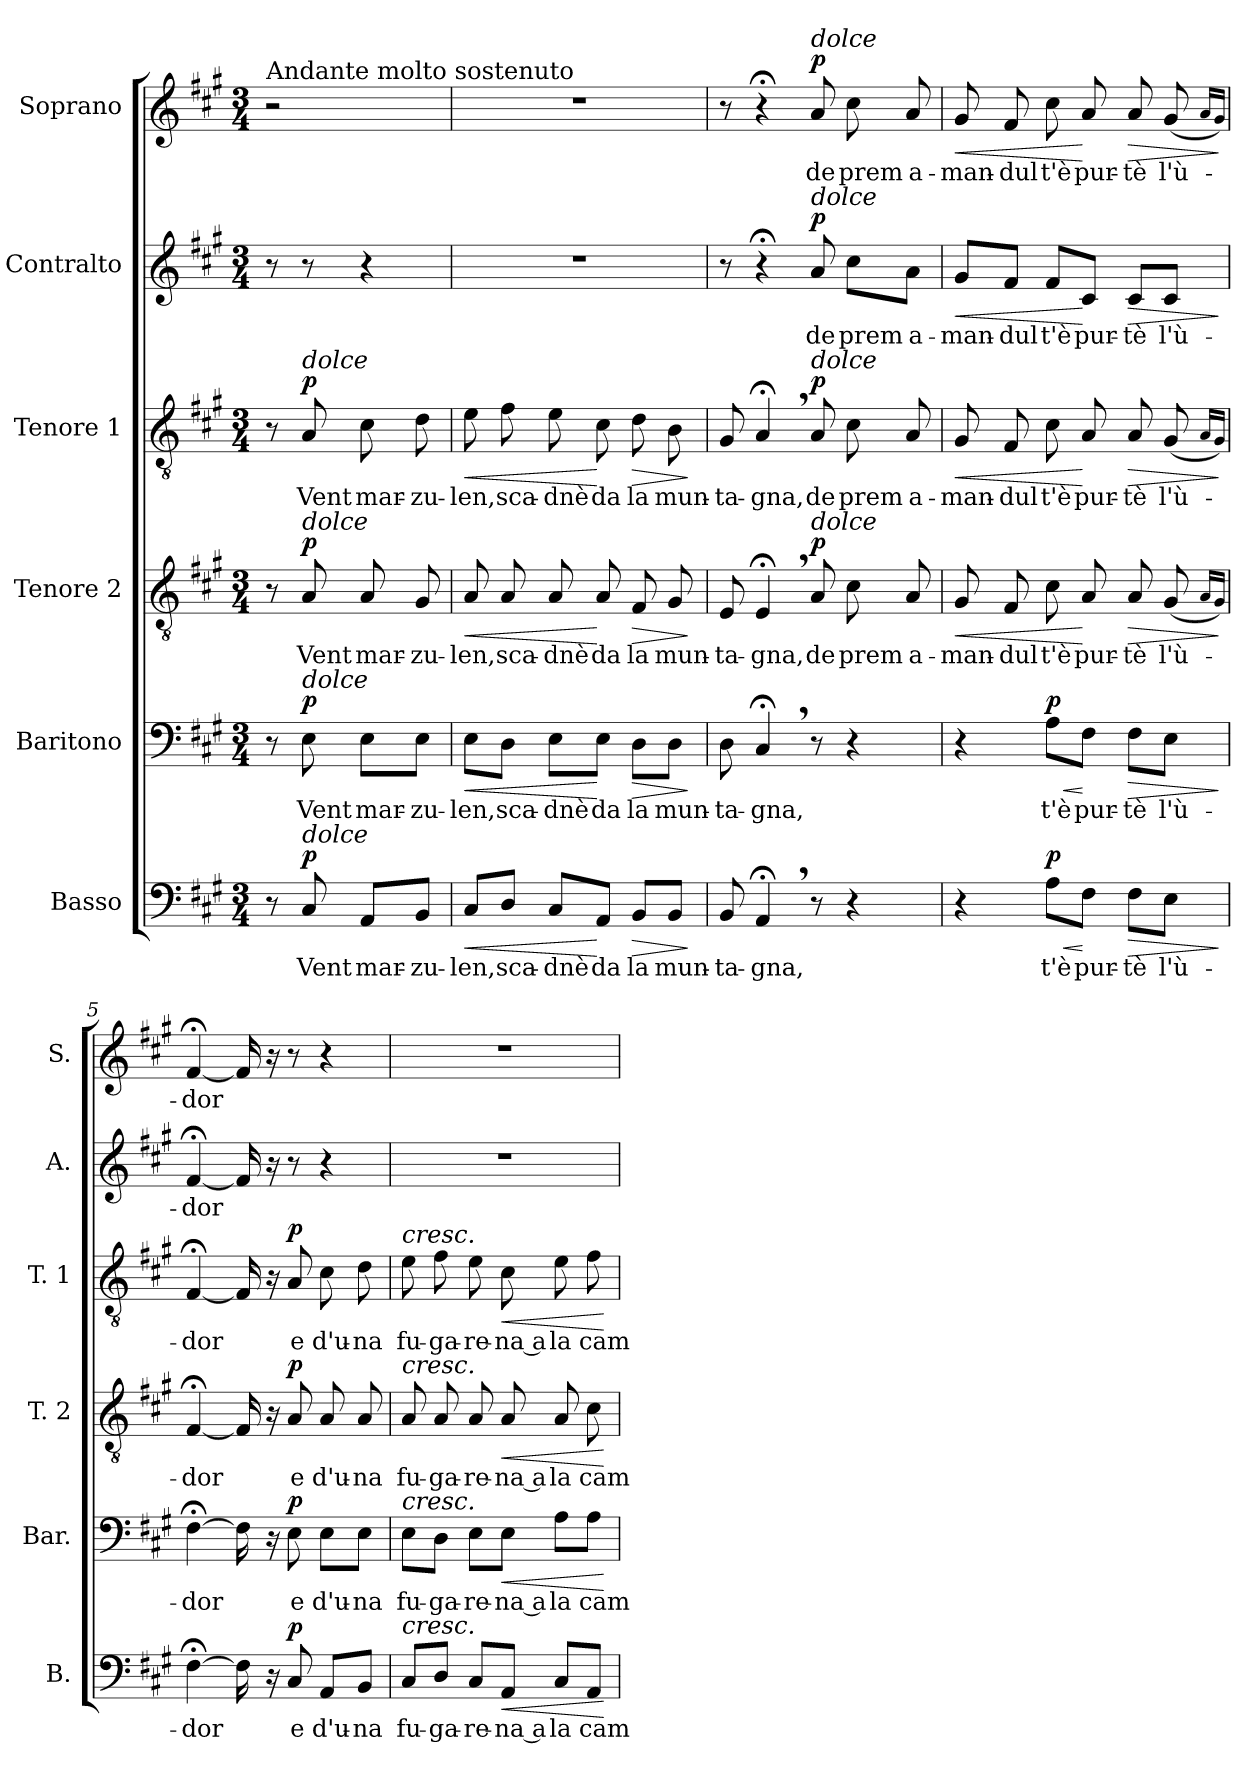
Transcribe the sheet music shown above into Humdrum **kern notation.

**kern	**text	**dynam	**kern	**text	**dynam	**kern	**text	**dynam	**kern	**text	**dynam	**kern	**text	**dynam	**kern	**text	**dynam
*part6	*part6	*part6	*part5	*part5	*part5	*part4	*part4	*part4	*part3	*part3	*part3	*part2	*part2	*part2	*part1	*part1	*part1
*staff6	*staff6	*staff6	*staff5	*staff5	*staff5	*staff4	*staff4	*staff4	*staff3	*staff3	*staff3	*staff2	*staff2	*staff2	*staff1	*staff1	*staff1
*I"Basso	*	*	*I"Baritono	*	*	*I"Tenore 2	*	*	*I"Tenore 1	*	*	*I"Contralto	*	*	*I"Soprano	*	*
*I'B.	*	*	*I'Bar.	*	*	*I'T. 2	*	*	*I'T. 1	*	*	*I'A.	*	*	*I'S.	*	*
*clefF4	*	*	*clefF4	*	*	*clefGv2	*	*	*clefGv2	*	*	*clefG2	*	*	*clefG2	*	*
*k[f#c#g#]	*	*	*k[f#c#g#]	*	*	*k[f#c#g#]	*	*	*k[f#c#g#]	*	*	*k[f#c#g#]	*	*	*k[f#c#g#]	*	*
*M3/4	*	*	*M3/4	*	*	*M3/4	*	*	*M3/4	*	*	*M3/4	*	*	*M3/4	*	*
*MM70	*	*	*MM70	*	*	*MM70	*	*	*MM70	*	*	*MM70	*	*	*MM70	*	*
=1	=1	=1	=1	=1	=1	=1	=1	=1	=1	=1	=1	=1	=1	=1	=1	=1	=1
!	!	!	!	!	!	!	!	!	!	!	!	!	!	!	!LO:TX:a:t=Andante molto sostenuto	!	!
8r	.	.	8r	.	.	8r	.	.	8r	.	.	8r	.	.	2r	.	.
!	!	!	!	!	!	!	!	!	!LO:TX:a:i:t=dolce	!	!	!	!	!	!	!	!
!	!	!	!	!	!	!LO:TX:a:i:t=dolce	!	!	!	!	!	!	!	!	!	!	!
!	!	!	!LO:TX:a:i:t=dolce	!	!	!	!	!	!	!	!	!	!	!	!	!	!
!LO:TX:a:i:t=dolce	!	!	!	!	!	!	!	!	!	!	!	!	!	!	!	!	!
!	!LO:LY:b	!LO:DY:a	!	!LO:LY:b	!LO:DY:a	!	!LO:LY:b	!LO:DY:a	!	!LO:LY:b	!LO:DY:a	!	!	!	!	!	!
8C#/	Vent	p	8E\	Vent	p	8A/	Vent	p	8A/	Vent	p	8r	.	.	.	.	.
!	!LO:LY:b	!	!	!LO:LY:b	!	!	!LO:LY:b	!	!	!LO:LY:b	!	!	!	!	!	!	!
8AA/L	mar-	.	8E\L	mar-	.	8A/	mar-	.	8c#\	mar-	.	4r	.	.	.	.	.
!	!LO:LY:b	!	!	!LO:LY:b	!	!	!LO:LY:b	!	!	!LO:LY:b	!	!	!	!	!	!	!
8BB/J	-zu-	.	8E\J	-zu-	.	8G#/	-zu-	.	8d\	-zu-	.	.	.	.	.	.	.
=2	=2	=2	=2	=2	=2	=2	=2	=2	=2	=2	=2	=2	=2	=2	=2	=2	=2
!	!LO:LY:b	!LO:HP:b	!	!LO:LY:b	!LO:HP:b	!	!LO:LY:b	!LO:HP:b	!	!LO:LY:b	!LO:HP:b	!	!	!	!	!	!
8C#/L	-len,	<	8E\L	-len,	<	8A/	-len,	<	8e\	-len,	<	2.r	.	.	2.r	.	.
!	!LO:LY:b	!	!	!LO:LY:b	!	!	!LO:LY:b	!	!	!LO:LY:b	!	!	!	!	!	!	!
8D/J	sca-	.	8D\J	sca-	.	8A/	sca-	.	8f#\	sca-	.	.	.	.	.	.	.
!	!LO:LY:b	!	!	!LO:LY:b	!	!	!LO:LY:b	!	!	!LO:LY:b	!	!	!	!	!	!	!
8C#/L	-dnè	.	8E\L	-dnè	.	8A/	-dnè	.	8e\	-dnè	.	.	.	.	.	.	.
!	!LO:LY:b	!	!	!LO:LY:b	!	!	!LO:LY:b	!	!	!LO:LY:b	!	!	!	!	!	!	!
8AA/J	da	[	8E\J	da	[	8A/	da	[	8c#\	da	[	.	.	.	.	.	.
!	!LO:LY:b	!LO:HP:b	!	!LO:LY:b	!LO:HP:b	!	!LO:LY:b	!LO:HP:b	!	!LO:LY:b	!LO:HP:b	!	!	!	!	!	!
8BB/L	la	>	8D\L	la	>	8F#/	la	>	8d\	la	>	.	.	.	.	.	.
!	!LO:LY:b	!	!	!LO:LY:b	!	!	!LO:LY:b	!	!	!LO:LY:b	!	!	!	!	!	!	!
8BB/J	mun-	.	8D\J	mun-	.	8G#/	mun-	.	8B\	mun-	.	.	.	.	.	.	.
.	.	]	.	.	]	.	.	]	.	.	]	.	.	.	.	.	.
=3	=3	=3	=3	=3	=3	=3	=3	=3	=3	=3	=3	=3	=3	=3	=3	=3	=3
!	!LO:LY:b	!	!	!LO:LY:b	!	!	!LO:LY:b	!	!	!LO:LY:b	!	!	!	!	!	!	!
8BB/	-ta-	.	8D\	-ta-	.	8E/	-ta-	.	8G#/	-ta-	.	8r	.	.	8r	.	.
!	!LO:LY:b	!	!	!LO:LY:b	!	!	!LO:LY:b	!	!	!LO:LY:b	!	!	!	!	!	!	!
4AA;<,/	-gna,	.	4C#;<,/	-gna,	.	4E;<,/	-gna,	.	4A;<,/	-gna,	.	4r;<	.	.	4r;<	.	.
!	!	!	!	!	!	!	!	!	!	!	!	!	!	!	!LO:TX:a:i:t=dolce	!	!
!	!	!	!	!	!	!	!	!	!	!	!	!LO:TX:a:i:t=dolce	!	!	!	!	!
!	!	!	!	!	!	!	!	!	!LO:TX:a:i:t=dolce	!	!	!	!	!	!	!	!
!	!	!	!	!	!	!LO:TX:a:i:t=dolce	!	!	!	!	!	!	!	!	!	!	!
!	!	!	!	!	!	!	!LO:LY:b	!LO:DY:a	!	!LO:LY:b	!LO:DY:a	!	!LO:LY:b	!LO:DY:a	!	!LO:LY:b	!LO:DY:a
8r	.	.	8r	.	.	8A/	de	p	8A/	de	p	8a/	de	p	8a/	de	p
!	!	!	!	!	!	!	!LO:LY:b	!	!	!LO:LY:b	!	!	!LO:LY:b	!	!	!LO:LY:b	!
4r	.	.	4r	.	.	8c#\	prem	.	8c#\	prem	.	8cc#\L	prem	.	8cc#\	prem	.
!	!	!	!	!	!	!	!LO:LY:b	!	!	!LO:LY:b	!	!	!LO:LY:b	!	!	!LO:LY:b	!
.	.	.	.	.	.	8A/	a-	.	8A/	a-	.	8a\J	a-	.	8a/	a-	.
=4	=4	=4	=4	=4	=4	=4	=4	=4	=4	=4	=4	=4	=4	=4	=4	=4	=4
!	!	!	!	!	!	!	!LO:LY:b	!LO:HP:b	!	!LO:LY:b	!LO:HP:b	!	!LO:LY:b	!LO:HP:b	!	!LO:LY:b	!LO:HP:b
4r	.	.	4r	.	.	8G#/	-man-	<	8G#/	-man-	<	8g#/L	-man-	<	8g#/	-man-	<
!	!	!	!	!	!	!	!LO:LY:b	!	!	!LO:LY:b	!	!	!LO:LY:b	!	!	!LO:LY:b	!
.	.	.	.	.	.	8F#/	-dul	.	8F#/	-dul	.	8f#/J	-dul	.	8f#/	-dul	.
!	!LO:LY:b	!LO:HP:b	!	!LO:LY:b	!LO:HP:b	!	!LO:LY:b	!	!	!LO:LY:b	!	!	!LO:LY:b	!	!	!LO:LY:b	!
!	!	!LO:DY:n=1:a	!	!	!LO:DY:n=1:a	!	!	!	!	!	!	!	!	!	!	!	!
8A\L	t'è	< p	8A\L	t'è	< p	8c#\	t'è	.	8c#\	t'è	.	8f#/L	t'è	.	8cc#\	t'è	.
!	!LO:LY:b	!	!	!LO:LY:b	!	!	!LO:LY:b	!	!	!LO:LY:b	!	!	!LO:LY:b	!	!	!LO:LY:b	!
8F#\J	pur-	[	8F#\J	pur-	[	8A/	pur-	[	8A/	pur-	[	8c#/J	pur-	[	8a/	pur-	[
!	!LO:LY:b	!LO:HP:b	!	!LO:LY:b	!LO:HP:b	!	!LO:LY:b	!LO:HP:b	!	!LO:LY:b	!LO:HP:b	!	!LO:LY:b	!LO:HP:b	!	!LO:LY:b	!LO:HP:b
8F#\L	-tè	>	8F#\L	-tè	>	8A/	-tè	>	8A/	-tè	>	8c#/L	-tè	>	8a/	-tè	>
!	!LO:LY:b	!	!	!LO:LY:b	!	!	!LO:LY:b	!	!	!LO:LY:b	!	!	!LO:LY:b	!	!	!LO:LY:b	!
8E\J	l'ù-	.	8E\J	l'ù-	.	(<8G#/	l'ù-	.	(<8G#/	l'ù-	.	8c#/J	l'ù-	.	(<8g#/	l'ù-	.
.	.	.	.	.	.	16qA/LL	.	.	16qA/LL	.	.	.	.	.	16qa/LL	.	.
.	.	.	.	.	.	16qG#/JJ)	.	.	16qG#/JJ)	.	.	.	.	.	16qg#/JJ)	.	.
.	.	]	.	.	]	.	.	]	.	.	]	.	.	]	.	.	]
!!LO:LB:g=z
=5	=5	=5	=5	=5	=5	=5	=5	=5	=5	=5	=5	=5	=5	=5	=5	=5	=5
!	!LO:LY:b	!	!	!LO:LY:b	!	!	!LO:LY:b	!	!	!LO:LY:b	!	!	!LO:LY:b	!	!	!LO:LY:b	!
[4F#;<\	-dor	.	[4F#;<\	-dor	.	[4F#;</	-dor	.	[4F#;</	-dor	.	[4f#;</	-dor	.	[4f#;</	-dor	.
16F#\]	.	.	16F#\]	.	.	16F#/]	.	.	16F#/]	.	.	16f#/]	.	.	16f#/]	.	.
16r	.	.	16r	.	.	16r	.	.	16r	.	.	16r	.	.	16r	.	.
!	!LO:LY:b	!LO:DY:a	!	!LO:LY:b	!LO:DY:a	!	!LO:LY:b	!LO:DY:a	!	!LO:LY:b	!LO:DY:a	!	!	!	!	!	!
8C#/	e	p	8E\	e	p	8A/	e	p	8A/	e	p	8r	.	.	8r	.	.
!	!LO:LY:b	!	!	!LO:LY:b	!	!	!LO:LY:b	!	!	!LO:LY:b	!	!	!	!	!	!	!
8AA/L	d'u-	.	8E\L	d'u-	.	8A/	d'u-	.	8c#\	d'u-	.	4r	.	.	4r	.	.
!	!LO:LY:b	!	!	!LO:LY:b	!	!	!LO:LY:b	!	!	!LO:LY:b	!	!	!	!	!	!	!
8BB/J	-na	.	8E\J	-na	.	8A/	-na	.	8d\	-na	.	.	.	.	.	.	.
=6	=6	=6	=6	=6	=6	=6	=6	=6	=6	=6	=6	=6	=6	=6	=6	=6	=6
!	!	!	!	!	!	!	!	!	!LO:TX:a:i:t=cresc.	!	!	!	!	!	!	!	!
!	!	!	!	!	!	!LO:TX:a:i:t=cresc.	!	!	!	!	!	!	!	!	!	!	!
!	!	!	!LO:TX:a:i:t=cresc.	!	!	!	!	!	!	!	!	!	!	!	!	!	!
!LO:TX:a:i:t=cresc.	!	!	!	!	!	!	!	!	!	!	!	!	!	!	!	!	!
!	!LO:LY:b	!	!	!LO:LY:b	!	!	!LO:LY:b	!	!	!LO:LY:b	!	!	!	!	!	!	!
8C#/L	fu-	.	8E\L	fu-	.	8A/	fu-	.	8e\	fu-	.	2.r	.	.	2.r	.	.
!	!LO:LY:b	!	!	!LO:LY:b	!	!	!LO:LY:b	!	!	!LO:LY:b	!	!	!	!	!	!	!
8D/J	-ga-	.	8D\J	-ga-	.	8A/	-ga-	.	8f#\	-ga-	.	.	.	.	.	.	.
!	!LO:LY:b	!	!	!LO:LY:b	!	!	!LO:LY:b	!	!	!LO:LY:b	!	!	!	!	!	!	!
8C#/L	-re-	.	8E\L	-re-	.	8A/	-re-	.	8e\	-re-	.	.	.	.	.	.	.
!	!LO:LY:b	!LO:HP:b	!	!LO:LY:b	!LO:HP:b	!	!LO:LY:b	!LO:HP:b	!	!LO:LY:b	!LO:HP:b	!	!	!	!	!	!
8AA/J	-na a	<	8E\J	-na a	<	8A/	-na a	<	8c#\	-na a	<	.	.	.	.	.	.
!	!LO:LY:b	!	!	!LO:LY:b	!	!	!LO:LY:b	!	!	!LO:LY:b	!	!	!	!	!	!	!
8C#/L	la	.	8A\L	la	.	8A/	la	.	8e\	la	.	.	.	.	.	.	.
!	!LO:LY:b	!	!	!LO:LY:b	!	!	!LO:LY:b	!	!	!LO:LY:b	!	!	!	!	!	!	!
8AA/J	cam-	.	8A\J	cam-	.	8c#\	cam-	.	8f#\	cam-	.	.	.	.	.	.	.
.	.	[	.	.	[	.	.	[	.	.	[	.	.	.	.	.	.
=	=	=	=	=	=	=	=	=	=	=	=	=	=	=	=	=	=
*-	*-	*-	*-	*-	*-	*-	*-	*-	*-	*-	*-	*-	*-	*-	*-	*-	*-
